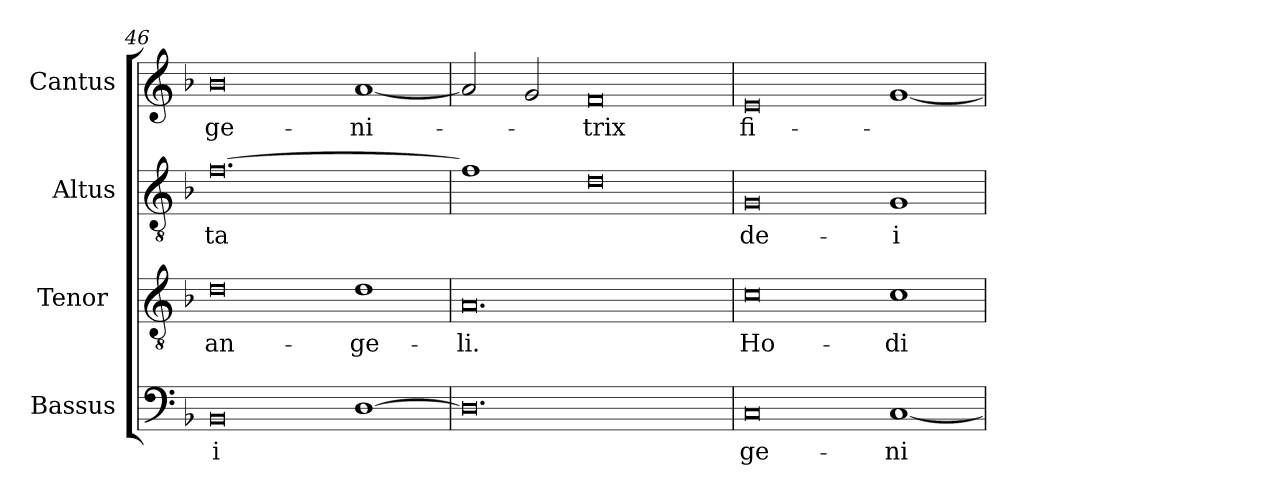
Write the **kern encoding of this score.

**kern	**text	**kern	**text	**kern	**text	**kern	**text
*part4	*part4	*part3	*part3	*part2	*part2	*part1	*part1
*staff4	*staff4	*staff3	*staff3	*staff2	*staff2	*staff1	*staff1
*I"Bassus	*	*I"Tenor 	*	*I"Altus	*	*I"Cantus	*
*clefF4	*	*clefGv2	*	*clefGv2	*	*clefG2	*
*k[b-]	*	*k[b-]	*	*k[b-]	*	*k[b-]	*
*F:	*	*F:	*	*F:	*	*F:	*
=46	=46	=46	=46	=46	=46	=46	=46
0BB-/	-i	0d\	an-	[0.f\	-ta	0b-\	ge-
[1D\	.	1d\	-ge-	.	.	[1a/	-ni-
!!LO:PB:g=z
=47	=47	=47	=47	=47	=47	=47	=47
0.D\]	.	0.A/	-li.	1f\]	.	2a/]	.
.	.	.	.	.	.	2g/	.
.	.	.	.	0d\	.	0f/	-trix
=48	=48	=48	=48	=48	=48	=48	=48
0C/	ge-	0c\	Ho-	0G/	de-	0e/	fi-
[1C/	-ni-	1c\	-di-	1G/	-i	[1g/	.
=	=	=	=	=	=	=	=
*-	*-	*-	*-	*-	*-	*-	*-
